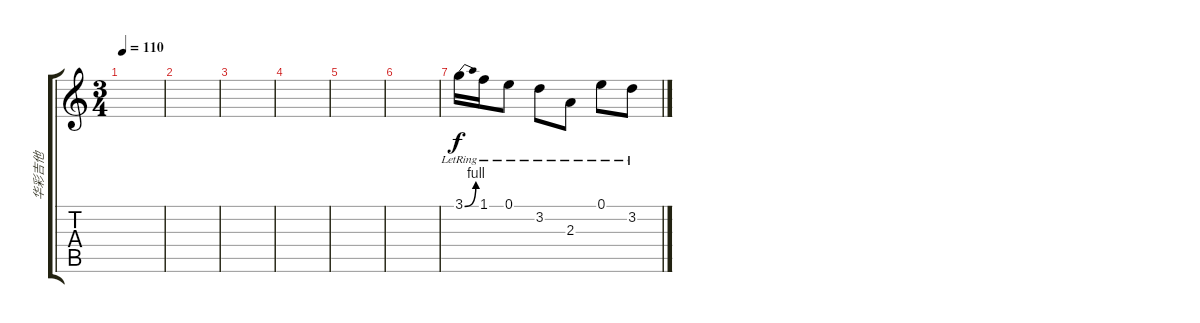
\track ("华彩吉他" "华彩吉他") {instrument acousticguitarnylon}
\staff {score tabs}
\tuning (E4 B3 G3 D3 A2 E2) {hide}
\ts (3 4)
\tempo 110
\clef g2
\ks c
|
|
|
|
|
|
3.1{be (bend 0 0 60 4) lr}.16 1.1{lr}.16 0.1{lr}.8 3.2{lr}.8 2.3{lr}.8 0.1{lr}.8 3.2{lr}.8
